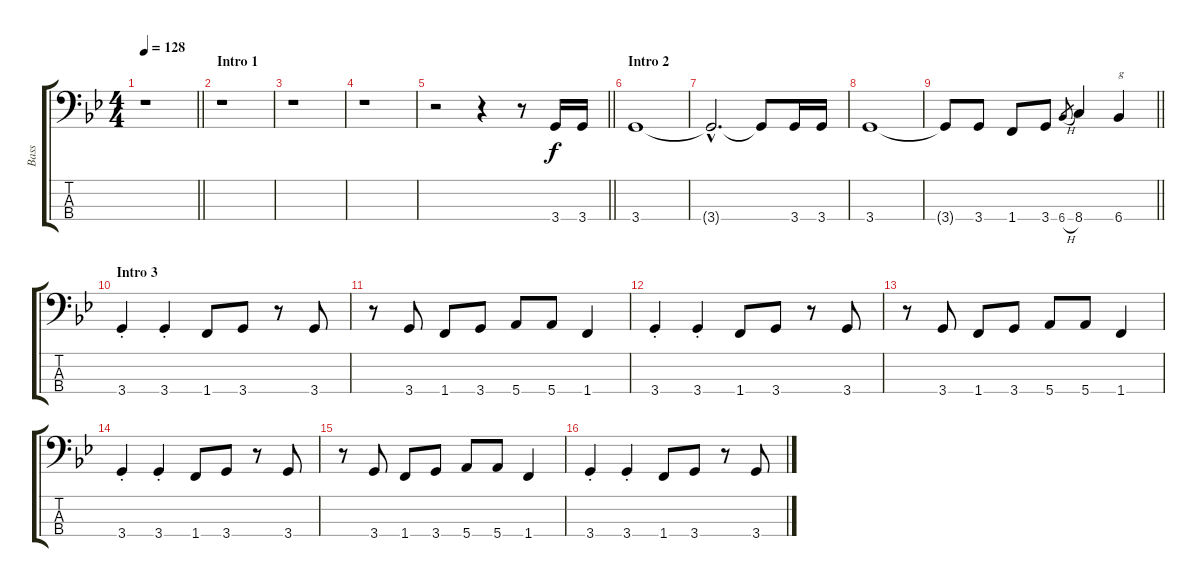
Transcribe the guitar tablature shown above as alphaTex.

\track ("Bass" "Bass") {instrument electricbasspick}
\staff {score tabs}
\tuning (G2 D2 A1 E1) {hide}
\ts (4 4)
\tempo 128
\clef f4
\barLineRight lightlight
\ks gminor
r.1{dy f instrument electricbasspick} |
\section ("" "Intro 1")
r.1 |
r.1 |
r.1 |
\barLineRight lightlight
r.2 r.4 r.8 3.4.16 3.4.16 |
\section ("" "Intro 2")
3.4.1 |
3.4{hac t}.2{d} 3.4{t}.8 3.4.16 3.4.16 |
3.4.1 |
\barLineRight lightlight
3.4{t}.8 3.4.8 1.4.8 3.4.8 6.4{h}.8{gr} 8.4.4 6.4.4{txt "g"} |
\section ("" "Intro 3")
3.4{st}.4 3.4{st}.4 1.4.8 3.4.8 r.8 3.4.8 |
r.8 3.4.8 1.4.8 3.4.8 5.4.8 5.4.8 1.4.4 |
3.4{st}.4 3.4{st}.4 1.4.8 3.4.8 r.8 3.4.8 |
r.8 3.4.8 1.4.8 3.4.8 5.4.8 5.4.8 1.4.4 |
3.4{st}.4 3.4{st}.4 1.4.8 3.4.8 r.8 3.4.8 |
r.8 3.4.8 1.4.8 3.4.8 5.4.8 5.4.8 1.4.4 |
3.4{st}.4 3.4{st}.4 1.4.8 3.4.8 r.8 3.4.8
